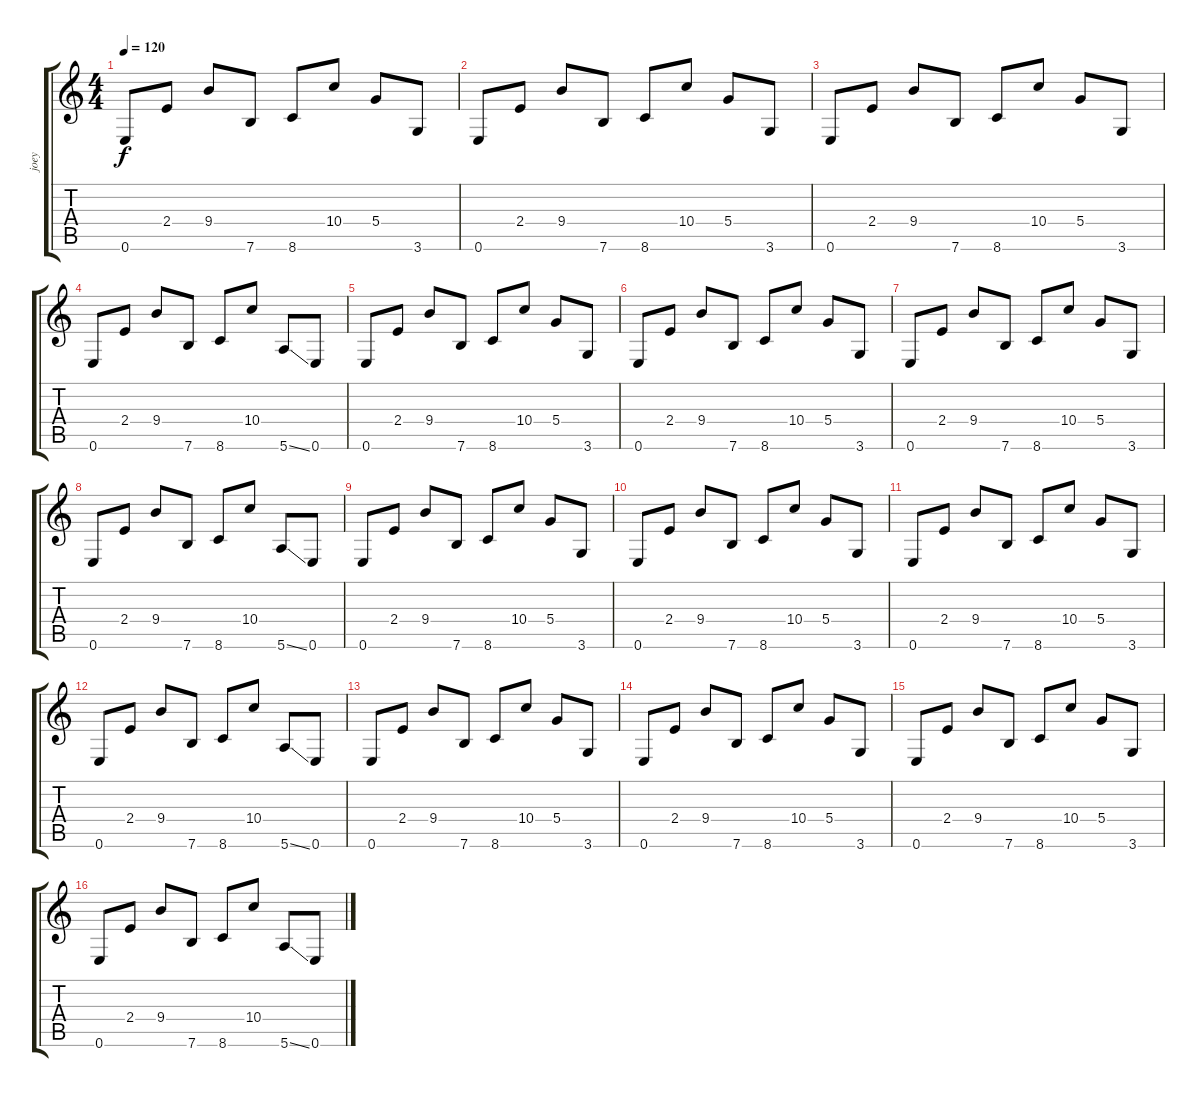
\track ("joey" "joey") {instrument acousticguitarnylon}
\staff {score tabs}
\tuning (E4 B3 G3 D3 A2 E2) {hide}
\ts (4 4)
\tempo 120
\clef g2
\ks c
0.6.8{dy f instrument acousticguitarnylon} 2.4.8 9.4.8 7.6.8 8.6.8 10.4.8 5.4.8 3.6.8 |
0.6.8 2.4.8 9.4.8 7.6.8 8.6.8 10.4.8 5.4.8 3.6.8 |
0.6.8 2.4.8 9.4.8 7.6.8 8.6.8 10.4.8 5.4.8 3.6.8 |
0.6.8 2.4.8 9.4.8 7.6.8 8.6.8 10.4.8 5.6{ss}.8 0.6.8 |
0.6.8 2.4.8 9.4.8 7.6.8 8.6.8 10.4.8 5.4.8 3.6.8 |
0.6.8 2.4.8 9.4.8 7.6.8 8.6.8 10.4.8 5.4.8 3.6.8 |
0.6.8 2.4.8 9.4.8 7.6.8 8.6.8 10.4.8 5.4.8 3.6.8 |
0.6.8 2.4.8 9.4.8 7.6.8 8.6.8 10.4.8 5.6{ss}.8 0.6.8 |
0.6.8 2.4.8 9.4.8 7.6.8 8.6.8 10.4.8 5.4.8 3.6.8 |
0.6.8 2.4.8 9.4.8 7.6.8 8.6.8 10.4.8 5.4.8 3.6.8 |
0.6.8 2.4.8 9.4.8 7.6.8 8.6.8 10.4.8 5.4.8 3.6.8 |
0.6.8 2.4.8 9.4.8 7.6.8 8.6.8 10.4.8 5.6{ss}.8 0.6.8 |
0.6.8 2.4.8 9.4.8 7.6.8 8.6.8 10.4.8 5.4.8 3.6.8 |
0.6.8 2.4.8 9.4.8 7.6.8 8.6.8 10.4.8 5.4.8 3.6.8 |
0.6.8 2.4.8 9.4.8 7.6.8 8.6.8 10.4.8 5.4.8 3.6.8 |
0.6.8 2.4.8 9.4.8 7.6.8 8.6.8 10.4.8 5.6{ss}.8 0.6.8
